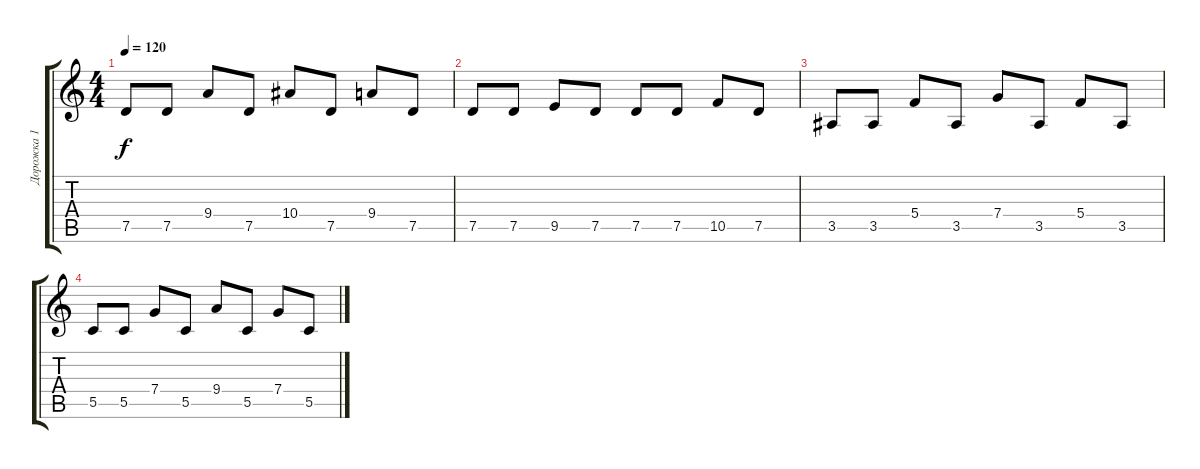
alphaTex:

\track ("Дорожка 1" "Дорожка 1") {instrument distortionguitar}
\staff {score tabs}
\tuning (D4 A3 F3 C3 G2 C2) {hide}
\ts (4 4)
\tempo 120
\clef g2
\ks c
7.5.8{dy f} 7.5.8 9.4.8 7.5.8 10.4.8 7.5.8 9.4.8 7.5.8 |
7.5.8 7.5.8 9.5.8 7.5.8 7.5.8 7.5.8 10.5.8 7.5.8 |
3.5.8 3.5.8 5.4.8 3.5.8 7.4.8 3.5.8 5.4.8 3.5.8 |
5.5.8 5.5.8 7.4.8 5.5.8 9.4.8 5.5.8 7.4.8 5.5.8
